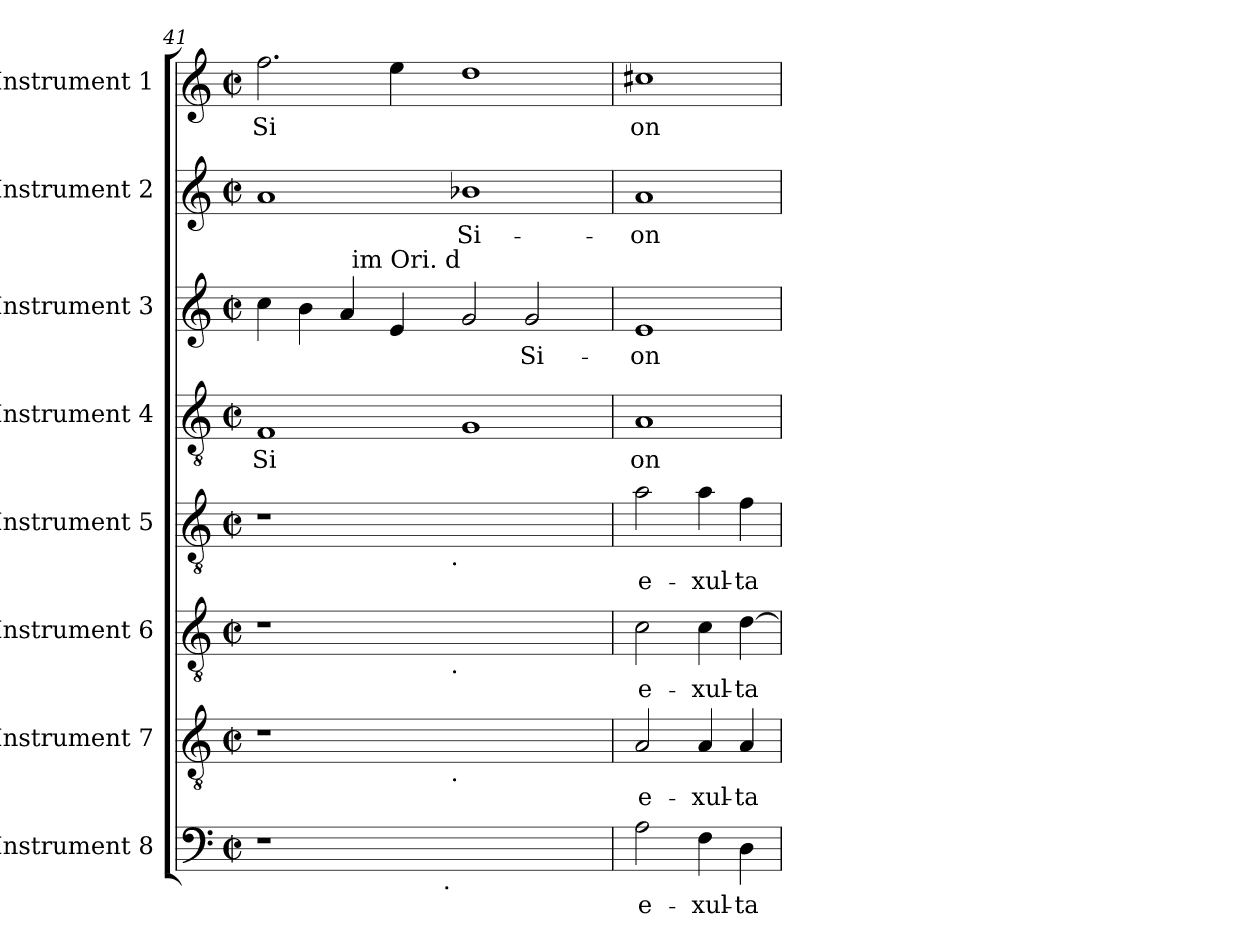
**kern	**text	**kern	**text	**kern	**text	**kern	**text	**kern	**text	**kern	**text	**kern	**text	**kern	**text
*part8	*part8	*part7	*part7	*part6	*part6	*part5	*part5	*part4	*part4	*part3	*part3	*part2	*part2	*part1	*part1
*staff8	*staff8	*staff7	*staff7	*staff6	*staff6	*staff5	*staff5	*staff4	*staff4	*staff3	*staff3	*staff2	*staff2	*staff1	*staff1
*I"Instrument 8	*	*I"Instrument 7	*	*I"Instrument 6	*	*I"Instrument 5	*	*I"Instrument 4	*	*I"Instrument 3	*	*I"Instrument 2	*	*I"Instrument 1	*
!!LO:PB:g=z
*clefF4	*	*clefGv2	*	*clefGv2	*	*clefGv2	*	*clefGv2	*	*clefG2	*	*clefG2	*	*clefG2	*
*k[]	*	*k[]	*	*k[]	*	*k[]	*	*k[]	*	*k[]	*	*k[]	*	*k[]	*
*C:	*	*C:	*	*C:	*	*C:	*	*C:	*	*C:	*	*C:	*	*C:	*
*M2/2	*	*M2/2	*	*M2/2	*	*M2/2	*	*M2/2	*	*M2/2	*	*M2/2	*	*M2/2	*
*met(c|)	*	*met(c|)	*	*met(c|)	*	*met(c|)	*	*met(c|)	*	*met(c|)	*	*met(c|)	*	*met(c|)	*
=41	=41	=41	=41	=41	=41	=41	=41	=41	=41	=41	=41	=41	=41	=41	=41
!	!	!	!	!	!	!	!	!	!LO:LY:b:cj	!	!LO:LY:b:cj	!	!LO:LY:b:cj	!	!LO:LY:b:cj
*^	*	*^	*	*^	*	*^	*	*	*	*^	*	*	*	*	*
1r	2ryy	.	1r	2ryy	.	1r	2ryy	.	1r	2ryy	.	1F	-Si-	4cc\	2ryy	.	1a	.	2.ff\	-Si-
!	!	!	!	!	!	!	!	!	!	!	!	!	!	!	!	!LO:LY:b:cj	!	!	!	!
.	.	.	.	.	.	.	.	.	.	.	.	.	.	4b\	.	.	.	.	.	.
!	!	!	!	!	!	!	!	!	!	!	!	!	!	!	!	!LO:LY:b:cj	!	!	!	!
.	4ryy	.	.	4...ryy	.	.	4...ryy	.	.	4...ryy	.	.	.	4a/	32ryy	.	.	.	.	.
!	!	!	!	!	!	!	!	!	!	!	!	!	!	!	!LO:TX:a:t=im Ori. d	!	!	!	!	!
.	.	.	.	.	.	.	.	.	.	.	.	.	.	.	1ryy	.	.	.	.	.
!	!	!	!	!	!	!	!	!	!	!	!	!	!	!	!	!LO:LY:b:cj	!	!	!	!LO:LY:b:cj
.	8ryy	.	.	.	.	.	.	.	.	.	.	.	.	4e/	.	.	.	.	4ee\	--
.	16ryy	.	.	.	.	.	.	.	.	.	.	.	.	.	.	.	.	.	.	.
.	64ryy	.	.	.	.	.	.	.	.	.	.	.	.	.	.	.	.	.	.	.
!	!LO:TX:b:t=.	!	!	!	!	!	!	!	!	!	!	!	!	!	!	!	!	!	!	!
.	1ryy	.	.	.	.	.	.	.	.	.	.	.	.	.	.	.	.	.	.	.
!	!	!	!	!	!	!	!	!	!	!LO:TX:b:t=.	!	!	!	!	!	!	!	!	!	!
!	!	!	!	!	!	!	!LO:TX:b:t=.	!	!	!	!	!	!	!	!	!	!	!	!	!
!	!	!	!	!LO:TX:b:t=.	!	!	!	!	!	!	!	!	!	!	!	!	!	!	!	!
.	.	.	.	1ryy	.	.	1ryy	.	.	1ryy	.	.	.	.	.	.	.	.	.	.
!	!	!	!	!	!	!	!	!	!	!	!	!	!LO:LY:b:cj	!	!	!LO:LY:b:cj	!	!LO:LY:b:cj	!	!LO:LY:b:cj
1ryy	.	.	1ryy	.	.	1ryy	.	.	1ryy	.	.	1G	--	2g/	.	.	1b-X	Si-	1dd	--
!	!	!	!	!	!	!	!	!	!	!	!	!	!	!	!	!LO:LY:b:cj	!	!	!	!
.	.	.	.	.	.	.	.	.	.	.	.	.	.	2g/	.	Si-	.	.	.	.
.	.	.	.	.	.	.	.	.	.	.	.	.	.	.	4...ryy	.	.	.	.	.
.	32.ryy	.	.	.	.	.	.	.	.	.	.	.	.	.	.	.	.	.	.	.
.	.	.	.	32ryy	.	.	32ryy	.	.	32ryy	.	.	.	.	.	.	.	.	.	.
=42	=42	=42	=42	=42	=42	=42	=42	=42	=42	=42	=42	=42	=42	=42	=42	=42	=42	=42	=42	=42
!	!	!LO:LY:b:cj	!	!	!LO:LY:b:cj	!	!	!LO:LY:b:cj	!	!	!LO:LY:b:cj	!	!LO:LY:b:cj	!	!	!LO:LY:b:cj	!	!LO:LY:b:cj	!	!LO:LY:b:cj
*v	*v	*	*	*	*	*v	*v	*	*v	*v	*	*	*	*v	*v	*	*	*	*	*
*	*	*v	*v	*	*	*	*	*	*	*	*	*	*	*	*	*
2A\	e-	2A/	e-	2c\	e-	2a\	e-	1A	-on	1e	-on	1a	-on	1cc#X	-on
!	!LO:LY:b:cj	!	!LO:LY:b:cj	!	!LO:LY:b:cj	!	!LO:LY:b:cj	!	!	!	!	!	!	!	!
4F\	-xul-	4A/	-xul-	4c\	-xul-	4a\	-xul-	.	.	.	.	.	.	.	.
!	!LO:LY:b:cj	!	!LO:LY:b:cj	!	!LO:LY:b:cj	!	!LO:LY:b:cj	!	!	!	!	!	!	!	!
4D\	-ta	4A/	-ta	[>4d\	-ta	4f\	-ta	.	.	.	.	.	.	.	.
=	=	=	=	=	=	=	=	=	=	=	=	=	=	=	=
*-	*-	*-	*-	*-	*-	*-	*-	*-	*-	*-	*-	*-	*-	*-	*-
